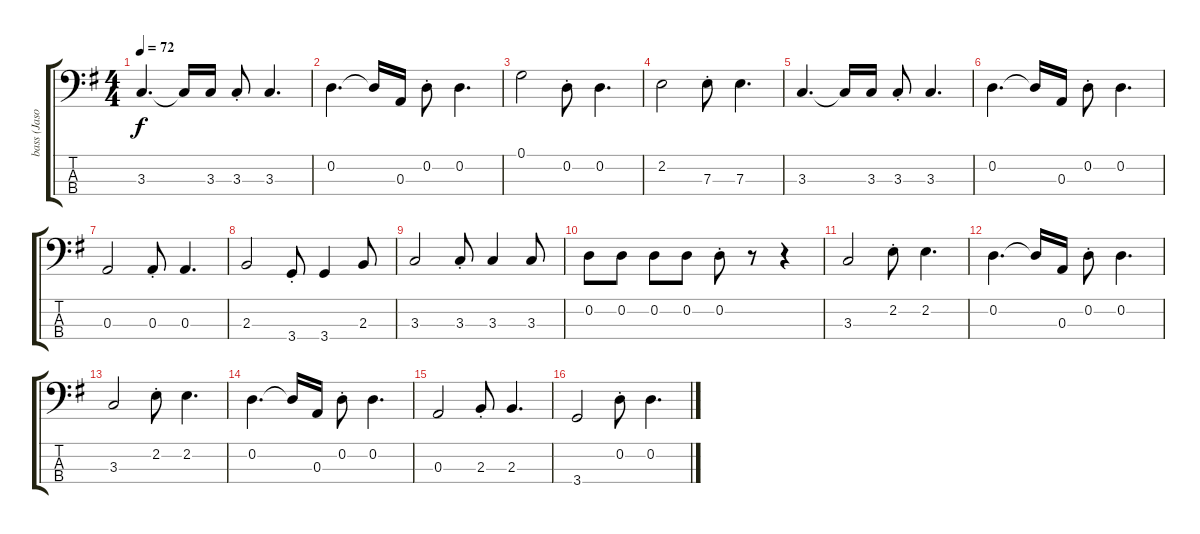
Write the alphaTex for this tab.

\track ("bass (Jason)" "bass (Jaso") {instrument electricbassfinger}
\staff {score tabs}
\tuning (G2 D2 A1 E1) {hide}
\ts (4 4)
\tempo 72
\clef f4
\ks g
3.3.4{d dy f} 3.3{t}.16 3.3.16 3.3{st}.8 3.3.4{d} |
0.2.4{d} 0.2{t}.16 0.3.16 0.2{st}.8 0.2.4{d} |
0.1.2 0.2{st}.8 0.2.4{d} |
2.2.2 7.3{st}.8 7.3.4{d} |
3.3.4{d} 3.3{t}.16 3.3.16 3.3{st}.8 3.3.4{d} |
0.2.4{d} 0.2{t}.16 0.3.16 0.2{st}.8 0.2.4{d} |
0.3.2 0.3{st}.8 0.3.4{d} |
2.3.2 3.4{st}.8 3.4.4 2.3.8 |
3.3.2 3.3{st}.8 3.3.4 3.3.8 |
0.2.8 0.2.8 0.2.8 0.2.8 0.2{st}.8 r.8 r.4 |
3.3.2 2.2{st}.8 2.2.4{d} |
0.2.4{d} 0.2{t}.16 0.3.16 0.2{st}.8 0.2.4{d} |
3.3.2 2.2{st}.8 2.2.4{d} |
0.2.4{d} 0.2{t}.16 0.3.16 0.2{st}.8 0.2.4{d} |
0.3.2 2.3{st}.8 2.3.4{d} |
3.4.2 0.2{st}.8 0.2.4{d}
